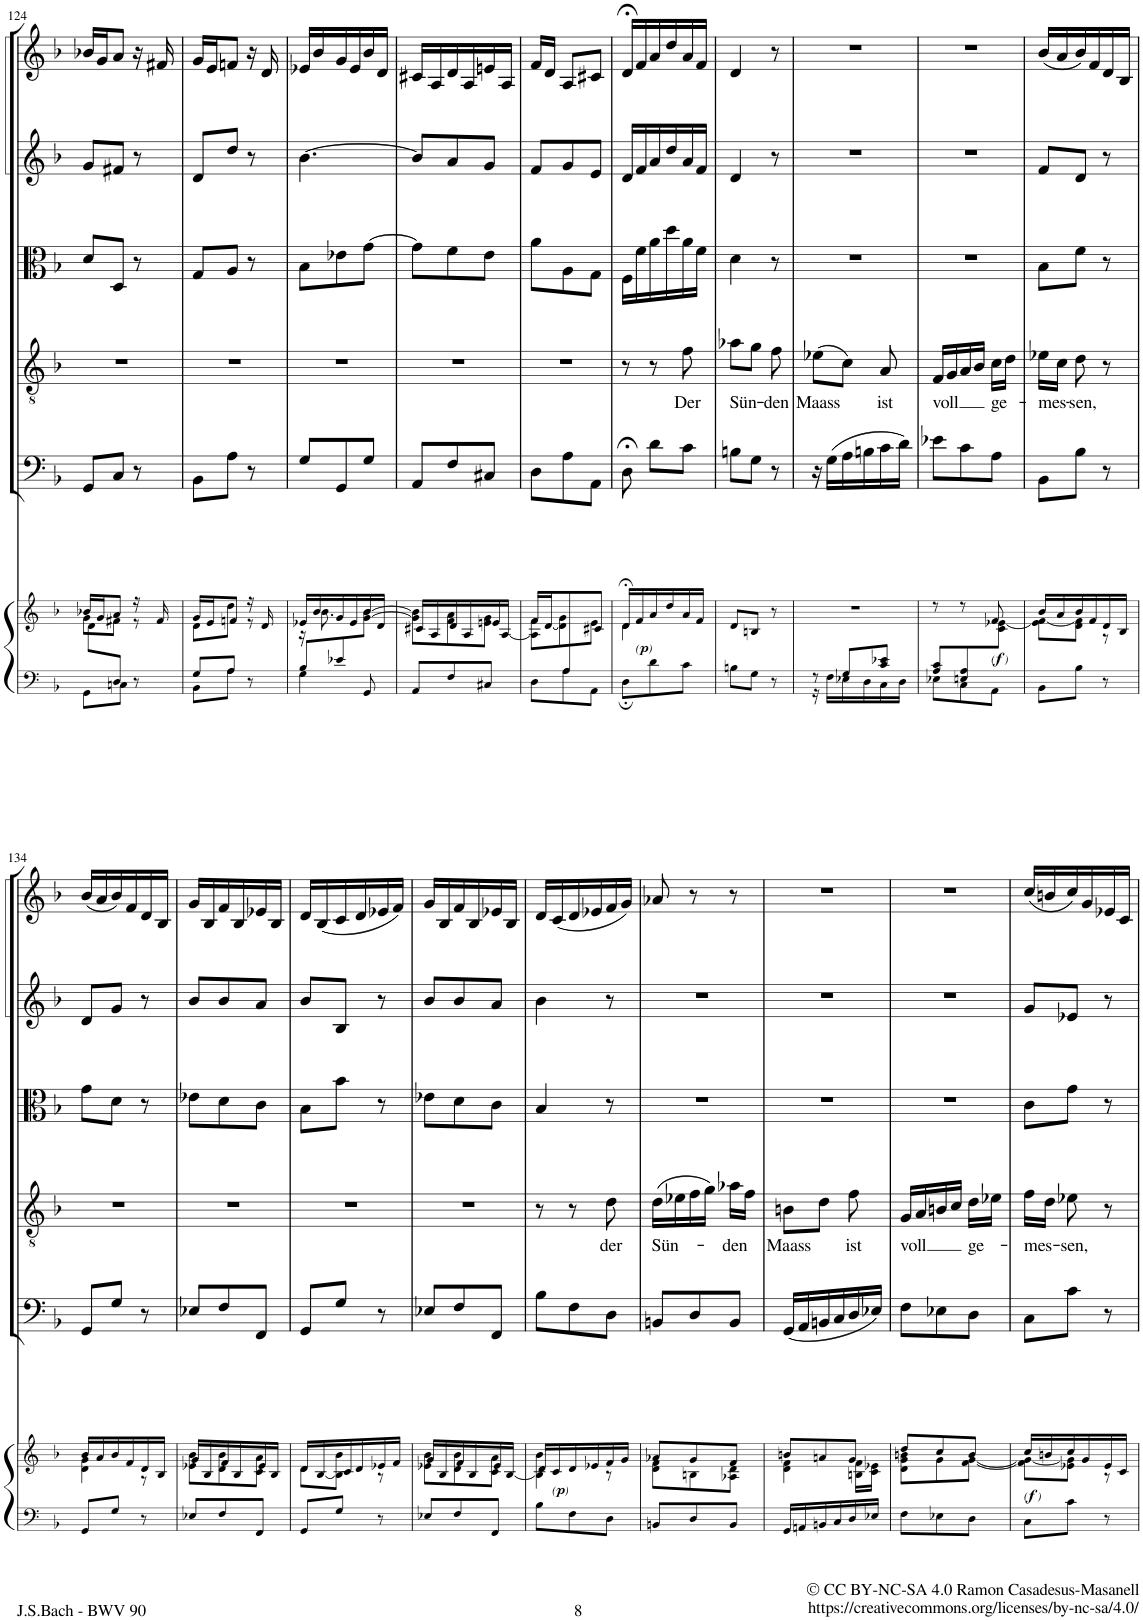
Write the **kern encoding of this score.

**kern	**kern	**dynam	**kern	**kern	**text	**kern	**kern	**kern
*part6	*part6	*part6	*part5	*part4	*part4	*part3	*part2	*part1
*staff7	*staff6	*staff6/7	*staff5	*staff4	*staff4	*staff3	*staff2	*staff1
*I"Piano reduction	*	*	*I"Continuo	*I"Tenore	*	*I"Viola	*I"Violino II	*I"Violino I
*I'Pno	*	*	*	*	*	*I'Vla	*I'Vln	*I'Vln
!!LO:PB:g=z
*clefF4	*clefG2	*	*clefF4	*clefGv2	*	*clefC3	*clefG2	*clefG2
*k[b-]	*k[b-]	*	*k[b-]	*k[b-]	*	*k[b-]	*k[b-]	*k[b-]
*M3/8	*M3/8	*	*M3/8	*M3/8	*	*M3/8	*M3/8	*M3/8
=124	=124	=124	=124	=124	=124	=124	=124	=124
*^	*^	*	*	*	*	*	*	*
*	*	*	*^	*	*	*	*	*	*	*
8ryy	8GG\L	16b-X/LL	8g\L	8d\L	.	8GG/L	4.r	.	8d/L	8g/L	16b-X/LL
.	.	16g/J	.	.	.	.	.	.	.	.	16g/J
8D/J	8Cn\J	8a/J	8f#X\J	4ryy	.	8C/J	.	.	8D/J	8f#X/J	8a/J
8r	8ryy	16r	8r	.	.	8r	.	.	8r	8r	16r
.	.	16f#/	.	.	.	.	.	.	.	.	16f#X/
*	*	*	*v	*v	*	*	*	*	*	*	*
=125	=125	=125	=125	=125	=125	=125	=125	=125	=125	=125
8G/L	8BB-\L	16g/LL	8d\L	.	8BB-\L	4.r	.	8G/L	8d/L	16g/LL
.	.	16e/J	.	.	.	.	.	.	.	16e/J
8A/J	8A\J	8fn/J	8dd\J	.	8A\J	.	.	8A/J	8dd/J	8fn/J
8r	8ryy	16r	8r	.	8r	.	.	8r	8r	16r
.	.	16d/	.	.	.	.	.	.	.	16d/
=126	=126	=126	=126	=126	=126	=126	=126	=126	=126	=126
*	*	*	*^	*	*	*	*	*	*	*
8B-/L	4G\	16e-X/LL	16r	4ryy	.	8G/L	4.r	.	8B-\L	[4.b-\	16e-X/LL
.	.	16b-/	8.b-\	.	.	.	.	.	.	.	16b-/
8e-X/	.	16g/	.	.	.	8GG/	.	.	8e-X\	.	16g/
.	.	16e-/	.	.	.	.	.	.	.	.	16e-/
8ryy	8GG/	16b-/	8ryy	[>8g\ [>8b-\J	.	8G/J	.	.	[8g\J	.	16b-/
.	.	16d/JJ	.	.	.	.	.	.	.	.	16d/JJ
*v	*v	*	*	*	*	*	*	*	*	*	*
*	*	*v	*v	*	*	*	*	*	*	*
=127	=127	=127	=127	=127	=127	=127	=127	=127	=127
8AA/L	16c#X/LL	8g\] 8b-\]L	.	8AA/L	4.r	.	8g\L]	8b-/L]	16c#X/LL
.	16A/	.	.	.	.	.	.	.	16A/
8F/	16d/	8f\ 8a\	.	8F/	.	.	8f\	8a/	16d/
.	16A/	.	.	.	.	.	.	.	16A/
8C#X/J	16e/	8en\ 8g\J	.	8C#X/J	.	.	8e\J	8g/J	16en/
.	[<16A/JJ	.	.	.	.	.	.	.	16A/JJ
=128	=128	=128	=128	=128	=128	=128	=128	=128	=128
*^	*	*	*	*	*	*	*	*	*
8ryy	8D\L	16f/LL	8A\] 8f\L	.	8D\L	4.r	.	8a\L	8f/L	16f/LL
.	.	[<16d/J	.	.	.	.	.	.	.	16d/JJ
8A/	8A\	8ryy	8d\] 8g\	.	8A\	.	.	8A\	8g/	8A/L
8ryy	8AA\J	8c#X/J	8e\J	.	8AA\J	.	.	8G\J	8e/J	8c#X/J
*v	*v	*	*	*	*	*	*	*	*	*
=129	=129	=129	=129	=129	=129	=129	=129	=129	=129
8D;\L	16d;</LL	4d\	.	8D;<\	8r	.	16F\LL	16d/LL	16d;</LL
!	!	!	!LO:DY:b	!	!	!	!	!	!
!	!	!	!LO:DY:n=1:b	!	!	!	!	!	!
!	!	!	!LO:DY:n=2:b	!	!	!	!	!	!
.	16f/	.	other-dynamics p other-dynamics	.	.	.	16f\	16f/	16f/
8d\	16a/	.	.	8d\L	8r	.	16a\	16a/	16a/
.	16dd/	.	.	.	.	.	16dd\	16dd/	16dd/
!	!	!	!	!	!	!LO:LY:b	!	!	!
8c\J	16a/	8ryy	.	8c\J	8f\	Der	16a\	16a/	16a/
.	16f/JJ	.	.	.	.	.	16f\JJ	16f/JJ	16f/JJ
*	*v	*v	*	*	*	*	*	*	*
=130	=130	=130	=130	=130	=130	=130	=130	=130
!	!	!	!	!	!LO:LY:b	!	!	!
8Bn\L	8d/L	.	8Bn\L	8a-X\L	Sün-	4d\	4d/	4d/
8G\J	8Bn/J	.	8G\J	8g\J	.	.	.	.
!	!	!	!	!	!LO:LY:b	!	!	!
8r	8r	.	8r	8f\	-den	8r	8r	8r
=131	=131	=131	=131	=131	=131	=131	=131	=131
*^	*	*	*	*	*	*	*	*
!	!	!	!	!	!	!LO:LY:b	!	!	!
8r	16r	4.r	.	16r	(8e-X\L	Maass	4.r	4.r	4.r
.	16F\LL	.	.	(16G\LL	.	.	.	.	.
8G/L	16E-X\	.	.	16A\	8c\J)	.	.	.	.
.	16D\	.	.	16Bn\	.	.	.	.	.
!	!	!	!	!	!	!LO:LY:b	!	!	!
8c/ 8e-X/J	16C\	.	.	16c\	8A/	ist	.	.	.
.	16D\JJ	.	.	16d\JJ)	.	.	.	.	.
=132	=132	=132	=132	=132	=132	=132	=132	=132	=132
*	*	*^	*	*	*	*	*	*	*
!	!	!	!	!	!	!	!LO:LY:b	!	!	!
8A/ 8c/L	8E-X\L	8r	4ryy	.	8e-X\L	16F/LL	voll	4.r	4.r	4.r
.	.	.	.	.	.	16G/	.	.	.	.
8En/ 8A/	8C\	8r	.	.	8c\	16A/	.	.	.	.
.	.	.	.	.	.	16B-/JJ	.	.	.	.
!	!	!	!	!LO:DY:b	!	!	!LO:LY:b	!	!	!
!	!	!	!	!LO:DY:n=1:b	!	!	!	!	!	!
!	!	!	!	!LO:DY:n=2:b	!	!	!	!	!	!
8ryy	8AA\J	8f/	8c\ [8e-X\J	other-dynamics f other-dynamics	8A\J	16c\LL	ge-	.	.	.
.	.	.	.	.	.	16d\JJ	.	.	.	.
*v	*v	*	*	*	*	*	*	*	*	*
=133	=133	=133	=133	=133	=133	=133	=133	=133	=133
!	!	!	!	!	!	!LO:LY:b	!	!	!
8BB-\L	16b-/LL	8e-\] [8f\L	.	8BB-\L	16e-X\LL	-mes-	8B-\L	8f/L	(16b-/LL
.	16a/	.	.	.	16c\JJ	.	.	.	16a/
!	!	!	!	!	!	!LO:LY:b	!	!	!
8B-\J	16b-/	8d\ 8f\]J	.	8B-\J	8d\	-sen,	8f\J	8d/J	16b-/)
.	16f/	.	.	.	.	.	.	.	16f/
8r	16d/	8r	.	8r	8r	.	8r	8r	16d/
.	16B-/JJ	.	.	.	.	.	.	.	16B-/JJ
!!LO:LB:g=z
=134	=134	=134	=134	=134	=134	=134	=134	=134	=134
8GG/L	16b-/LL	4d\ 4g\	.	8GG/L	4.r	.	8g\L	8d/L	(16b-/LL
.	16a/	.	.	.	.	.	.	.	16a/
8G/J	16b-/	.	.	8G/J	.	.	8d\J	8g/J	16b-/)
.	16f/	.	.	.	.	.	.	.	16f/
8r	16d/	8r	.	8r	.	.	8r	8r	16d/
.	16B-/JJ	.	.	.	.	.	.	.	16B-/JJ
=135	=135	=135	=135	=135	=135	=135	=135	=135	=135
8E-X/L	16g/LL	8e-X\ 8b-\L	.	8E-X/L	4.r	.	8e-X\L	8b-/L	16g/LL
.	16B-/	.	.	.	.	.	.	.	16B-/
8F/	16f/	8d\ 8b-\	.	8F/	.	.	8d\	8b-/	16f/
.	16B-/	.	.	.	.	.	.	.	16B-/
8FF/J	16e-/	8c\ 8a\J	.	8FF/J	.	.	8c\J	8a/J	16e-X/
.	16B-/JJ	.	.	.	.	.	.	.	16B-/JJ
=136	=136	=136	=136	=136	=136	=136	=136	=136	=136
8GG/L	16d/LL	8d\L	.	8GG/L	4.r	.	8B-\L	8b-/L	16d/LL
.	[<16B-/	.	.	.	.	.	.	.	(16B-/
8G/J	16c/	8B-\] 8b-\J	.	8G/J	.	.	8b-\J	8B-/J	16c/
.	16d/	.	.	.	.	.	.	.	16d/
8r	16e-X/	8r	.	8r	.	.	8r	8r	16e-X/
.	16f/JJ	.	.	.	.	.	.	.	16f/JJ)
=137	=137	=137	=137	=137	=137	=137	=137	=137	=137
8E-X/L	16g/LL	8e-X\ 8b-\L	.	8E-X/L	4.r	.	8e-X\L	8b-/L	16g/LL
.	16B-/	.	.	.	.	.	.	.	16B-/
8F/	16f/	8d\ 8b-\	.	8F/	.	.	8d\	8b-/	16f/
.	16B-/	.	.	.	.	.	.	.	16B-/
8FF/J	16e-/	8c\ 8a\J	.	8FF/J	.	.	8c\J	8a/J	16e-X/
.	[<16B-/JJ	.	.	.	.	.	.	.	16B-/JJ
=138	=138	=138	=138	=138	=138	=138	=138	=138	=138
8B-\L	16d/LL	4B-\] 4b-\	.	8B-\L	8r	.	4B-/	4b-\	16d/LL
!	!	!	!LO:DY:b	!	!	!	!	!	!
!	!	!	!LO:DY:n=1:b	!	!	!	!	!	!
!	!	!	!LO:DY:n=2:b	!	!	!	!	!	!
.	16c/	.	other-dynamics p other-dynamics	.	.	.	.	.	(16c/
8F\	16d/	.	.	8F\	8r	.	.	.	16d/
.	16e-X/	.	.	.	.	.	.	.	16e-X/
!	!	!	!	!	!	!LO:LY:b	!	!	!
8D\J	16f/	8r	.	8D\J	8d\	der	8r	8r	16f/
.	16g/JJ	.	.	.	.	.	.	.	16g/JJ)
=139	=139	=139	=139	=139	=139	=139	=139	=139	=139
!	!	!	!	!	!	!LO:LY:b	!	!	!
8BBn/L	8a-X/L	8d\ 8f\L	.	8BBn/L	(16d\LL	Sün-	4.r	4.r	8a-X/
.	.	.	.	.	16e-X\	.	.	.	.
8D/	8g/	8Bn\	.	8D/	16f\	.	.	.	8r
.	.	.	.	.	16g\JJ)	.	.	.	.
!	!	!	!	!	!	!LO:LY:b	!	!	!
8BB/J	8f/J	8A-X\ 8d\J	.	8BB/J	16a-X\LL	-den	.	.	8r
.	.	.	.	.	16f\JJ	.	.	.	.
=140	=140	=140	=140	=140	=140	=140	=140	=140	=140
!	!	!	!	!	!	!LO:LY:b	!	!	!
16GG/LL	8bn/L	4d\ 4f\	.	(16GG/LL	8Bn\L	Maass	4.r	4.r	4.r
16AAn/	.	.	.	16AA/	.	.	.	.	.
16BBn/	8an/	.	.	16BBn/	8d\J	.	.	.	.
16C/	.	.	.	16C/	.	.	.	.	.
!	!	!	!	!	!	!LO:LY:b	!	!	!
16D/	8g/J	16Bn\ 16f\LL	.	16D/	8f\	ist	.	.	.
16E-X/JJ	.	16c\ 16e-X\JJ	.	16E-X/JJ)	.	.	.	.	.
=141	=141	=141	=141	=141	=141	=141	=141	=141	=141
!	!	!	!	!	!	!LO:LY:b	!	!	!
8F\L	8dd/L	8d\ 8g\ 8bn\L	.	8F\L	16G/LL	voll	4.r	4.r	4.r
.	.	.	.	.	16A/	.	.	.	.
8E-X\	8cc/	8g\	.	8E-X\	16Bn/	.	.	.	.
.	.	.	.	.	16c/JJ	.	.	.	.
!	!	!	!	!	!	!LO:LY:b	!	!	!
8D\J	8b/J	[8f\ [8g\J	.	8D\J	16d\LL	ge-	.	.	.
.	.	.	.	.	16e-X\JJ	.	.	.	.
=142	=142	=142	=142	=142	=142	=142	=142	=142	=142
!	!	!	!LO:DY:b	!	!	!LO:LY:b	!	!	!
!	!	!	!LO:DY:n=1:b	!	!	!	!	!	!
!	!	!	!LO:DY:n=2:b	!	!	!	!	!	!
8C\L	16cc/LL	8f\] 8g\_L	other-dynamics f other-dynamics	8C\L	16f\LL	-mes-	8c\L	8g/L	(16cc/LL
.	16bn/	.	.	.	16d\JJ	.	.	.	16bn/
!	!	!	!	!	!	!LO:LY:b	!	!	!
8c\J	16cc/	8e-X\ 8g\]J	.	8c\J	8e-X\	-sen,	8g\J	8e-X/J	16cc/)
.	16g/	.	.	.	.	.	.	.	16g/
8r	16e-/	8r	.	8r	8r	.	8r	8r	16e-X/
.	16c/JJ	.	.	.	.	.	.	.	16c/JJ
*	*v	*v	*	*	*	*	*	*	*
=	=	=	=	=	=	=	=	=
*-	*-	*-	*-	*-	*-	*-	*-	*-
